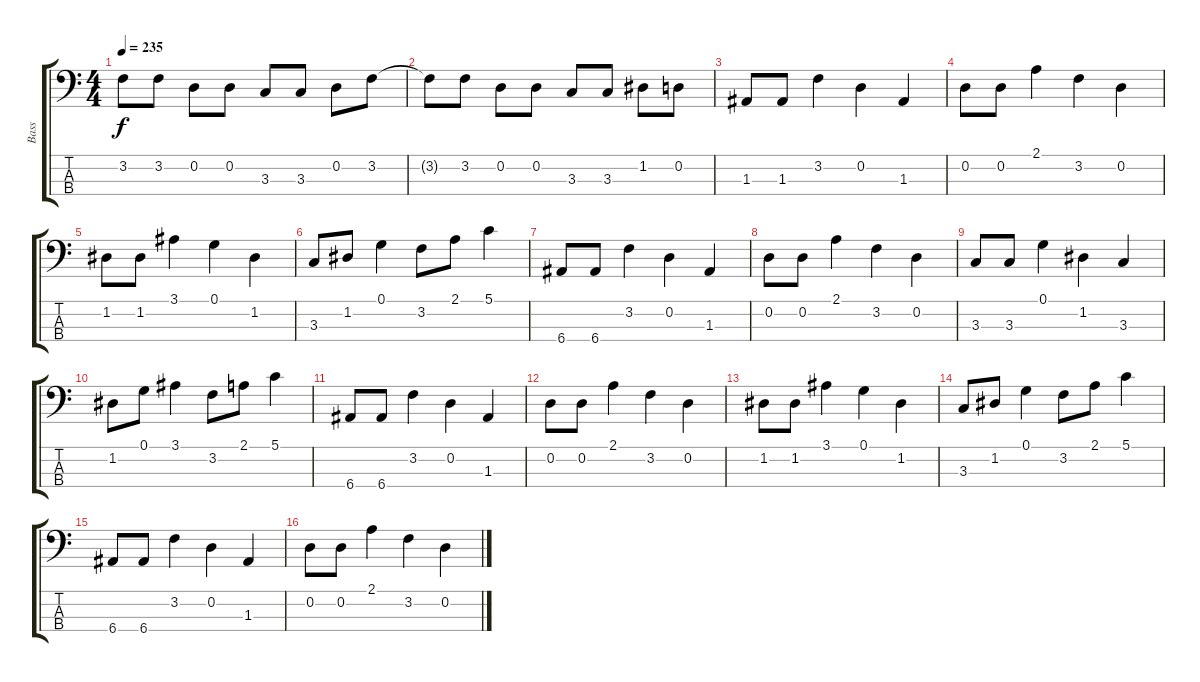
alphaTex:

\track ("Bass" "Bass") {instrument electricbassfinger}
\staff {score tabs}
\tuning (G2 D2 A1 E1) {hide}
\ts (4 4)
\tempo 235
\clef f4
\ks c
3.2.8{dy f} 3.2.8 0.2.8 0.2.8 3.3.8 3.3.8 0.2.8 3.2.8 |
3.2{t}.8 3.2.8 0.2.8 0.2.8 3.3.8 3.3.8 1.2.8 0.2.8 |
1.3.8 1.3.8 3.2.4 0.2.4 1.3.4 |
0.2.8 0.2.8 2.1.4 3.2.4 0.2.4 |
1.2.8 1.2.8 3.1.4 0.1.4 1.2.4 |
3.3.8 1.2.8 0.1.4 3.2.8 2.1.8 5.1.4 |
6.4.8 6.4.8 3.2.4 0.2.4 1.3.4 |
0.2.8 0.2.8 2.1.4 3.2.4 0.2.4 |
3.3.8 3.3.8 0.1.4 1.2.4 3.3.4 |
1.2.8 0.1.8 3.1.4 3.2.8 2.1.8 5.1.4 |
6.4.8 6.4.8 3.2.4 0.2.4 1.3.4 |
0.2.8 0.2.8 2.1.4 3.2.4 0.2.4 |
1.2.8 1.2.8 3.1.4 0.1.4 1.2.4 |
3.3.8 1.2.8 0.1.4 3.2.8 2.1.8 5.1.4 |
6.4.8 6.4.8 3.2.4 0.2.4 1.3.4 |
0.2.8 0.2.8 2.1.4 3.2.4 0.2.4
